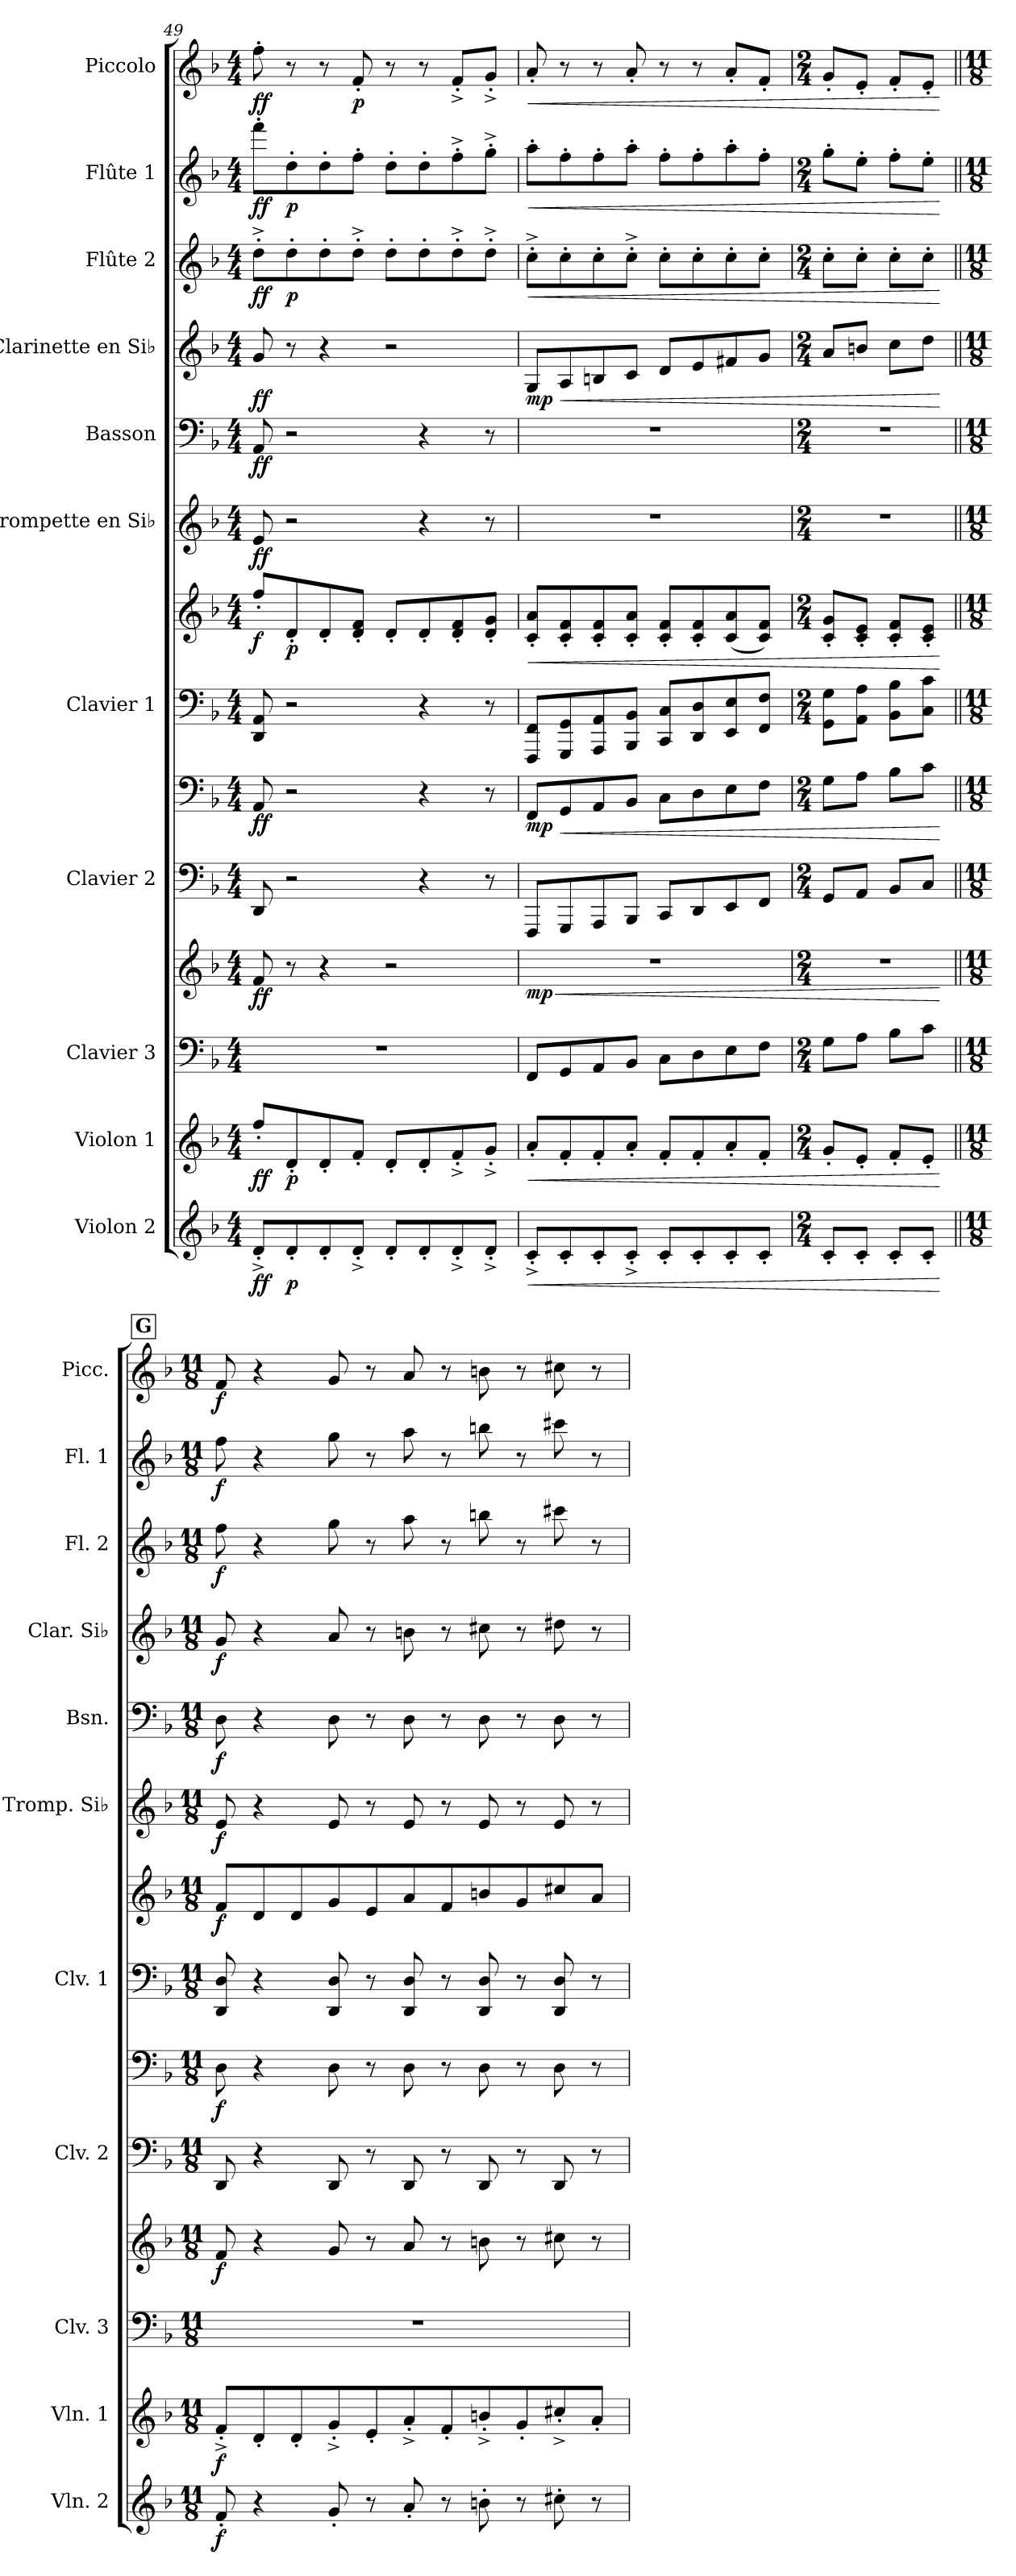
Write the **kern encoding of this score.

**kern	**dynam	**kern	**dynam	**kern	**kern	**dynam	**kern	**kern	**dynam	**kern	**kern	**dynam	**kern	**dynam	**kern	**dynam	**kern	**dynam	**kern	**dynam	**kern	**dynam	**kern	**dynam
*part11	*part11	*part10	*part10	*part9	*part9	*part9	*part8	*part8	*part8	*part7	*part7	*part7	*part6	*part6	*part5	*part5	*part4	*part4	*part3	*part3	*part2	*part2	*part1	*part1
*staff14	*staff14	*staff13	*staff13	*staff12	*staff11	*staff11/12	*staff10	*staff9	*staff9/10	*staff8	*staff7	*staff7/8	*staff6	*staff6	*staff5	*staff5	*staff4	*staff4	*staff3	*staff3	*staff2	*staff2	*staff1	*staff1
*I"Violon 2	*	*I"Violon 1	*	*I"Clavier 3	*	*	*I"Clavier 2	*	*	*I"Clavier 1	*	*	*I"Trompette en Si♭	*	*I"Basson	*	*I"Clarinette en Si♭	*	*I"Flûte 2	*	*I"Flûte 1	*	*I"Piccolo	*
*I'Vln. 2	*	*I'Vln. 1	*	*I'Clv. 3	*	*	*I'Clv. 2	*	*	*I'Clv. 1	*	*	*I'Tromp. Si♭	*	*I'Bsn.	*	*I'Clar. Si♭	*	*I'Fl. 2	*	*I'Fl. 1	*	*I'Picc.	*
*clefG2	*	*clefG2	*	*clefF4	*clefG2	*	*clefF4	*clefF4	*	*clefF4	*clefG2	*	*clefG2	*	*clefF4	*	*clefG2	*	*clefG2	*	*clefG2	*	*clefG2	*
*	*	*	*	*	*	*	*	*	*	*	*	*	*ITrd1c2	*	*	*	*ITrd1c2	*	*	*	*	*	*ITrd-7c-12	*
*k[b-]	*	*k[b-]	*	*k[b-]	*k[b-]	*	*k[b-]	*k[b-]	*	*k[b-]	*k[b-]	*	*k[b-e-a-]	*	*k[b-]	*	*k[b-e-a-]	*	*k[b-]	*	*k[b-]	*	*k[b-]	*
*M4/4	*	*M4/4	*	*M4/4	*M4/4	*	*M4/4	*M4/4	*	*M4/4	*M4/4	*	*M4/4	*	*M4/4	*	*M4/4	*	*M4/4	*	*M4/4	*	*M4/4	*
=49	=49	=49	=49	=49	=49	=49	=49	=49	=49	=49	=49	=49	=49	=49	=49	=49	=49	=49	=49	=49	=49	=49	=49	=49
!	!LO:DY:b	!	!LO:DY:b	!	!	!LO:DY:b	!	!	!LO:DY:b	!	!	!LO:DY:b	!	!LO:DY:b	!	!LO:DY:b	!	!LO:DY:b	!	!LO:DY:b	!	!LO:DY:b	!	!LO:DY:b
8d'^/L	ff	8ff'/L	ff	1r	8f/	ff	8DD/	8AA/	ff	8DD/ 8AA/	8ff'/L	f	8d/	ff	8AA/	ff	8f/	ff	8dd'^\L	ff	8fff'\L	ff	8fff'\	ff
!	!LO:DY:b	!	!LO:DY:b	!	!	!	!	!	!	!	!	!LO:DY:b	!	!	!	!	!	!	!	!LO:DY:b	!	!LO:DY:b	!	!
8d'/	p	8d'/	p	.	8r	.	2r	2r	.	2r	8d'/	p	2r	.	2r	.	8r	.	8dd'\	p	8dd'\	p	8r	.
8d'/	.	8d'/	.	.	4r	.	.	.	.	.	8d'/	.	.	.	.	.	4r	.	8dd'\	.	8dd'\	.	8r	.
!	!	!	!	!	!	!	!	!	!	!	!	!	!	!	!	!	!	!	!	!	!	!	!	!LO:DY:b
8d'^/J	.	8f'/J	.	.	.	.	.	.	.	.	8d/' 8f/'J	.	.	.	.	.	.	.	8dd'^\J	.	8ff'\J	.	8ff'/	p
8d'/L	.	8d'/L	.	.	2r	.	.	.	.	.	8d'/L	.	.	.	.	.	2r	.	8dd'\L	.	8dd'\L	.	8r	.
8d'/	.	8d'/	.	.	.	.	4r	4r	.	4r	8d'/	.	4r	.	4r	.	.	.	8dd'\	.	8dd'\	.	8r	.
8d'^/	.	8f'^/	.	.	.	.	.	.	.	.	8d/' 8f/'	.	.	.	.	.	.	.	8dd'^\	.	8ff'^\	.	8ff'^/L	.
8d'^/J	.	8g'^/J	.	.	.	.	8r	8r	.	8r	8d/' 8g/'J	.	8r	.	8r	.	.	.	8dd'^\J	.	8gg'^\J	.	8gg'^/J	.
=50	=50	=50	=50	=50	=50	=50	=50	=50	=50	=50	=50	=50	=50	=50	=50	=50	=50	=50	=50	=50	=50	=50	=50	=50
!	!LO:HP:b	!	!LO:HP:b	!	!	!LO:HP:b	!	!	!	!	!	!LO:HP:b	!	!	!	!	!	!	!	!LO:HP:b	!	!LO:HP:b	!	!LO:HP:b
!	!	!	!	!	!	!LO:DY:n=1:b	!	!	!LO:DY:b	!	!	!	!	!	!	!	!	!LO:DY:b	!	!	!	!	!	!
8c'^/L	<	8a'/L	<	8FF/L	1r	< mp	8FFF/L	8FF/L	mp	8FFF/ 8FF/L	8c/' 8a/'L	<	1r	.	1r	.	8F/L	mp	8cc'^\L	<	8aa'\L	<	8aa'/	<
!	!	!	!	!	!	!	!	!	!LO:HP:b	!	!	!	!	!	!	!	!	!LO:HP:b	!	!	!	!	!	!
8c'/	.	8f'/	.	8GG/	.	.	8GGG/	8GG/	<	8GGG/ 8GG/	8c/' 8f/'	.	.	.	.	.	8G/	<	8cc'\	.	8ff'\	.	8r	.
8c'/	.	8f'/	.	8AA/	.	.	8AAA/	8AA/	.	8AAA/ 8AA/	8c/' 8f/'	.	.	.	.	.	8An/	.	8cc'\	.	8ff'\	.	8r	.
8c'^/J	.	8a'/J	.	8BB-/J	.	.	8BBB-/J	8BB-/J	.	8BBB-/ 8BB-/J	8c/' 8a/'J	.	.	.	.	.	8B-/J	.	8cc'^\J	.	8aa'\J	.	8aa'/	.
8c'/L	.	8f'/L	.	8C\L	.	.	8CC/L	8C\L	.	8CC/ 8C/L	8c/' 8f/'L	.	.	.	.	.	8c/L	.	8cc'\L	.	8ff'\L	.	8r	.
8c'/	.	8f'/	.	8D\	.	.	8DD/	8D\	.	8DD/ 8D/	8c/' 8f/'	.	.	.	.	.	8d/	.	8cc'\	.	8ff'\	.	8r	.
8c'/	.	8a'/	.	8E\	.	.	8EE/	8E\	.	8EE/ 8E/	(>8c/ 8a/	.	.	.	.	.	8en/	.	8cc'\	.	8aa'\	.	8aa'/L	.
8c'/J	.	8f'/J	.	8F\J	.	.	8FF/J	8F\J	.	8FF/ 8F/J	8c/ 8f/J)	.	.	.	.	.	8f/J	.	8cc'\J	.	8ff'\J	.	8ff'/J	.
!!LO:LB:g=z
=51	=51	=51	=51	=51	=51	=51	=51	=51	=51	=51	=51	=51	=51	=51	=51	=51	=51	=51	=51	=51	=51	=51	=51	=51
*M2/4	*	*M2/4	*	*M2/4	*M2/4	*	*M2/4	*M2/4	*	*M2/4	*M2/4	*	*M2/4	*	*M2/4	*	*M2/4	*	*M2/4	*	*M2/4	*	*M2/4	*
8c'/L	.	8g'/L	.	8G\L	2r	.	8GG/L	8G\L	.	8GG\ 8G\L	8c/' 8g/'L	.	2r	.	2r	.	8g/L	.	8cc'\L	.	8gg'\L	.	8gg'/L	.
8c'/J	.	8e'/J	.	8A\J	.	.	8AA/J	8A\J	.	8AA\ 8A\J	8c/' 8e/'J	.	.	.	.	.	8an/J	.	8cc'\J	.	8ee'\J	.	8ee'/J	.
8c'/L	.	8f'/L	.	8B-\L	.	.	8BB-/L	8B-\L	.	8BB-\ 8B-\L	8c/' 8f/'L	.	.	.	.	.	8b-\L	.	8cc'\L	.	8ff'\L	.	8ff'/L	.
8c'/J	.	8e'/J	.	8c\J	.	.	8C/J	8c\J	.	8C\ 8c\J	8c/' 8e/'J	.	.	.	.	.	8cc\J	.	8cc'\J	.	8ee'\J	.	8ee'/J	.
.	[	.	[	.	.	[	.	.	[	.	.	[	.	.	.	.	.	[	.	[	.	[	.	[
!!LO:REH:place=s1:a:B:fs=14:t=G
=52||	=52||	=52||	=52||	=52||	=52||	=52||	=52||	=52||	=52||	=52||	=52||	=52||	=52||	=52||	=52||	=52||	=52||	=52||	=52||	=52||	=52||	=52||	=52||	=52||
*M11/8	*	*M11/8	*	*M11/8	*M11/8	*	*M11/8	*M11/8	*	*M11/8	*M11/8	*	*M11/8	*	*M11/8	*	*M11/8	*	*M11/8	*	*M11/8	*	*M11/8	*
!	!LO:DY:b	!	!LO:DY:b	!	!	!LO:DY:b	!	!	!LO:DY:b	!	!	!LO:DY:b	!	!LO:DY:b	!	!LO:DY:b	!	!LO:DY:b	!	!LO:DY:b	!	!LO:DY:b	!	!LO:DY:b
8f'/	f	8f'^/L	f	8%11r	8f/	f	8DD/	8D\	f	8DD/ 8D/	8f/L	f	8d/	f	8D\	f	8f/	f	8ff\	f	8ff\	f	8ff/	f
4r	.	8d'/	.	.	4r	.	4r	4r	.	4r	8d/	.	4r	.	4r	.	4r	.	4r	.	4r	.	4r	.
.	.	8d'/	.	.	.	.	.	.	.	.	8d/	.	.	.	.	.	.	.	.	.	.	.	.	.
8g'/	.	8g'^/	.	.	8g/	.	8DD/	8D\	.	8DD/ 8D/	8g/	.	8d/	.	8D\	.	8g/	.	8gg\	.	8gg\	.	8gg/	.
8r	.	8e'/	.	.	8r	.	8r	8r	.	8r	8e/	.	8r	.	8r	.	8r	.	8r	.	8r	.	8r	.
8a'/	.	8a'^/	.	.	8a/	.	8DD/	8D\	.	8DD/ 8D/	8a/	.	8d/	.	8D\	.	8an\	.	8aa\	.	8aa\	.	8aa/	.
8r	.	8f'/	.	.	8r	.	8r	8r	.	8r	8f/	.	8r	.	8r	.	8r	.	8r	.	8r	.	8r	.
8bn'\	.	8bn'^/	.	.	8bn\	.	8DD/	8D\	.	8DD/ 8D/	8bn/	.	8d/	.	8D\	.	8bn\	.	8bbn\	.	8bbn\	.	8bbn\	.
8r	.	8g'/	.	.	8r	.	8r	8r	.	8r	8g/	.	8r	.	8r	.	8r	.	8r	.	8r	.	8r	.
8cc#X'\	.	8cc#X'^/	.	.	8cc#X\	.	8DD/	8D\	.	8DD/ 8D/	8cc#X/	.	8d/	.	8D\	.	8cc#X\	.	8ccc#X\	.	8ccc#X\	.	8ccc#X\	.
8r	.	8a'/J	.	.	8r	.	8r	8r	.	8r	8a/J	.	8r	.	8r	.	8r	.	8r	.	8r	.	8r	.
=	=	=	=	=	=	=	=	=	=	=	=	=	=	=	=	=	=	=	=	=	=	=	=	=
*-	*-	*-	*-	*-	*-	*-	*-	*-	*-	*-	*-	*-	*-	*-	*-	*-	*-	*-	*-	*-	*-	*-	*-	*-
